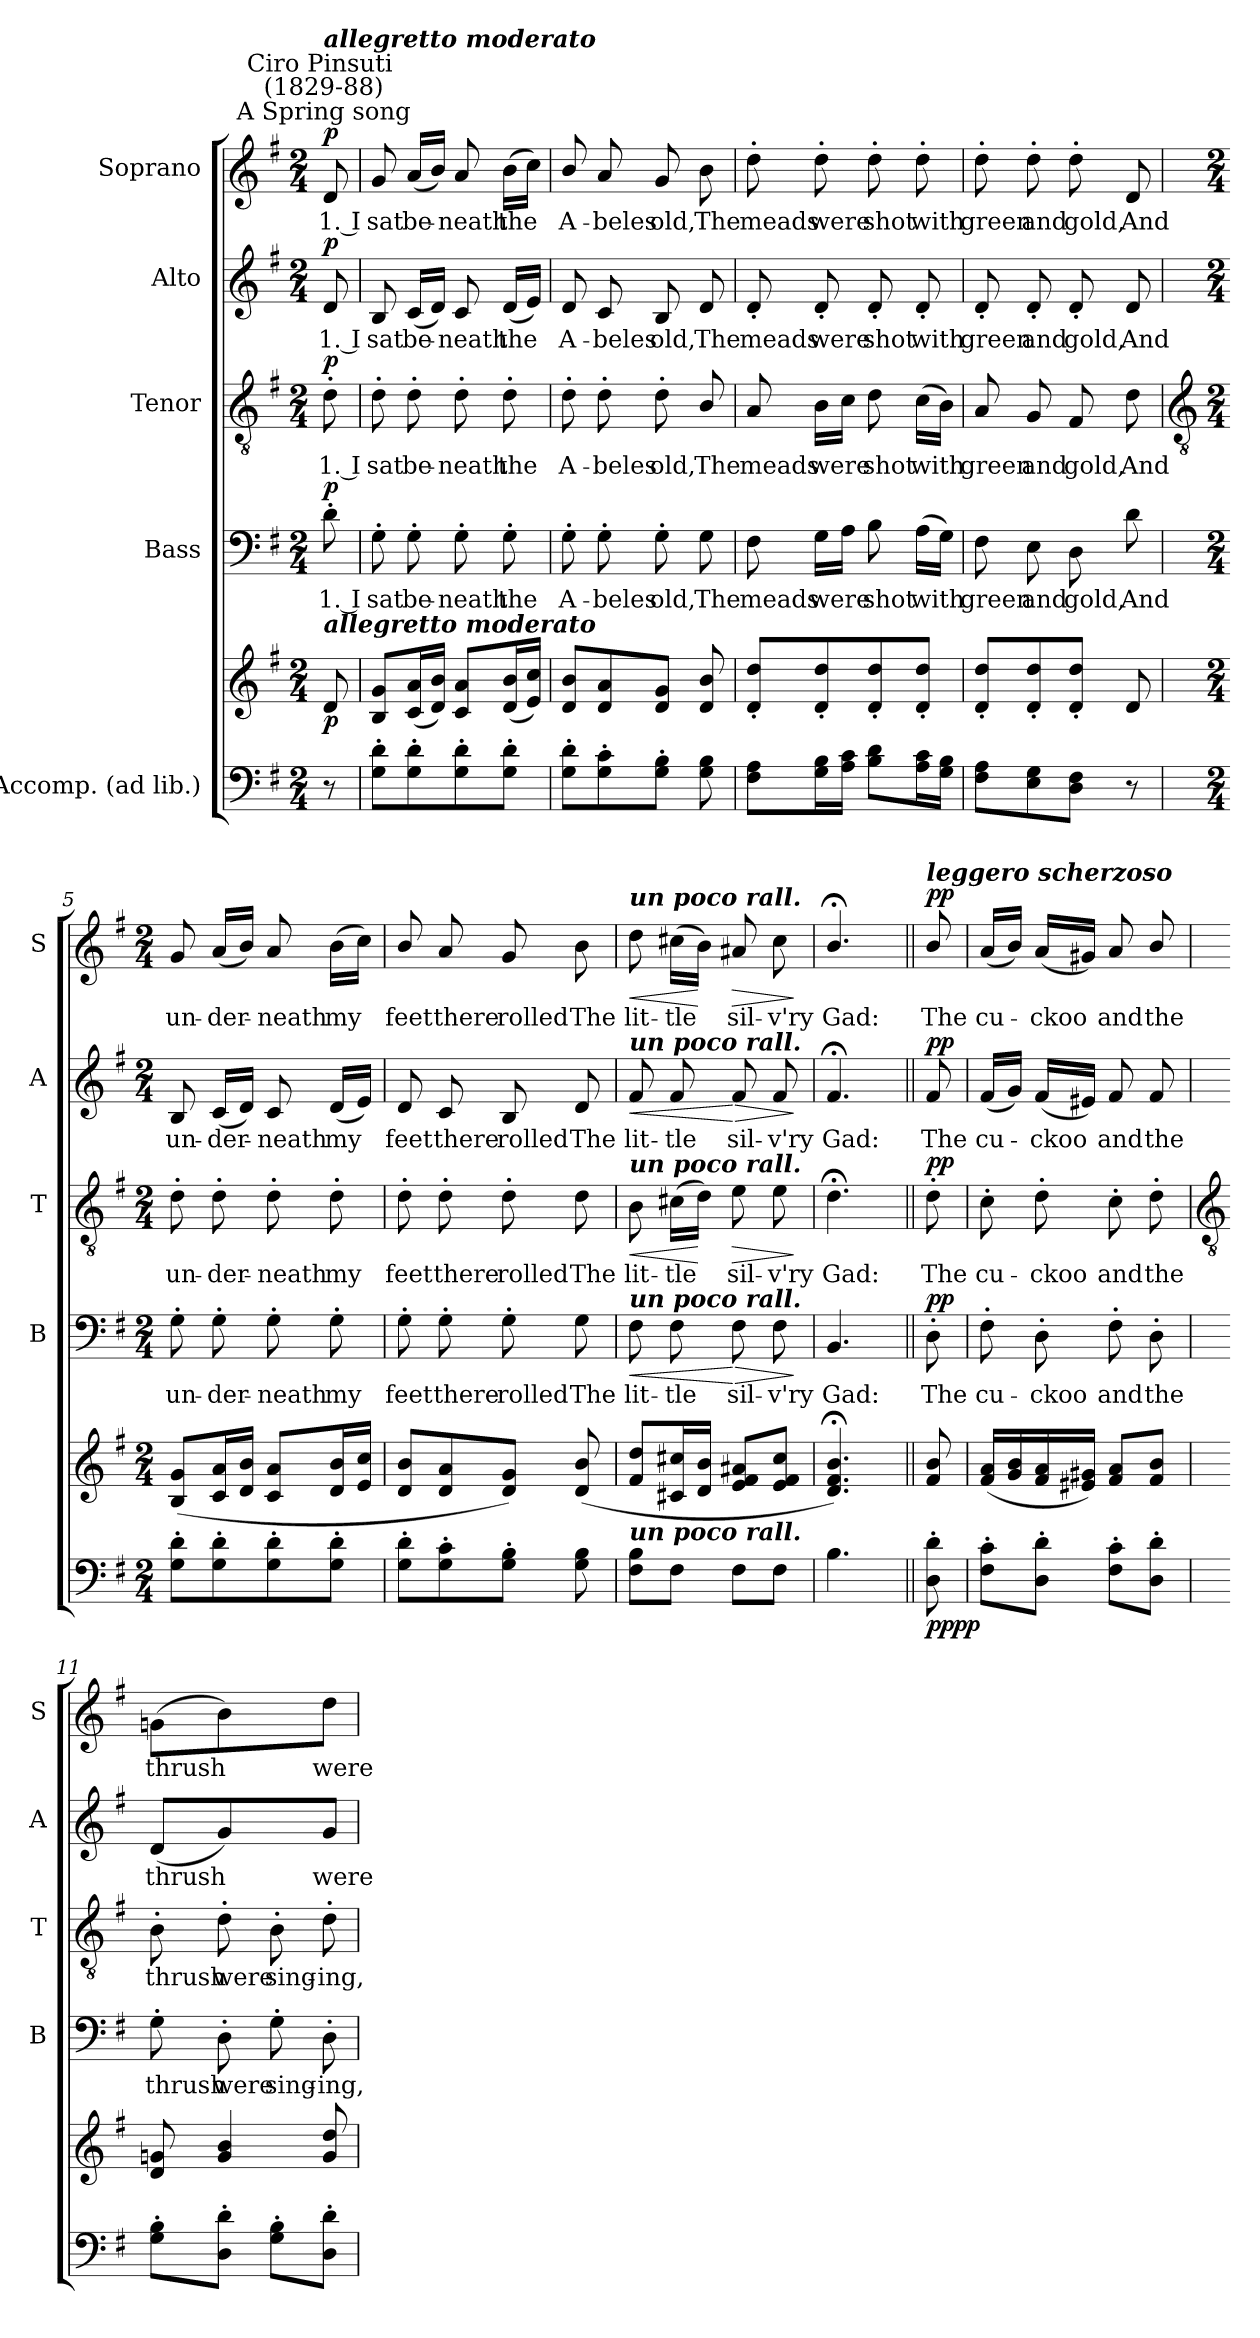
**kern	**kern	**dynam	**kern	**text	**dynam	**kern	**text	**dynam	**kern	**text	**dynam	**kern	**text	**dynam
*part5	*part5	*part5	*part4	*part4	*part4	*part3	*part3	*part3	*part2	*part2	*part2	*part1	*part1	*part1
*staff6	*staff5	*staff5/6	*staff4	*staff4	*staff4	*staff3	*staff3	*staff3	*staff2	*staff2	*staff2	*staff1	*staff1	*staff1
*I"Accomp. (ad lib.)	*	*	*I"Bass	*	*	*I"Tenor	*	*	*I"Alto	*	*	*I"Soprano	*	*
*	*	*	*I'B	*	*	*I'T	*	*	*I'A	*	*	*I'S	*	*
*clefF4	*clefG2	*	*clefF4	*	*	*clefGv2	*	*	*clefG2	*	*	*clefG2	*	*
*k[f#]	*k[f#]	*	*k[f#]	*	*	*k[f#]	*	*	*k[f#]	*	*	*k[f#]	*	*
*G:	*G:	*	*G:	*	*	*G:	*	*	*G:	*	*	*G:	*	*
*M2/4	*M2/4	*	*M2/4	*	*	*M2/4	*	*	*M2/4	*	*	*M2/4	*	*
=	=	=	=	=	=	=	=	=	=	=	=	=	=	=
!	!	!	!	!	!	!	!	!	!	!	!	!LO:TX:a:cj:t=A Spring song	!	!
!	!	!	!	!	!	!	!	!	!	!	!	!LO:TX:a:cj:t=Ciro Pinsuti \n(1829-88)	!	!
!	!	!	!	!	!	!	!	!	!	!	!	!LO:TX:a:Bi:t=allegretto moderato	!	!
!	!LO:TX:a:Bi:t=allegretto moderato	!	!	!	!	!	!	!	!	!	!	!	!	!
!	!	!LO:DY:b	!	!LO:LY:b	!LO:DY:b	!	!LO:LY:b	!LO:DY:b	!	!LO:LY:b	!LO:DY:b	!	!LO:LY:b	!LO:DY:b
8r	8d	p	8d'	1. I	p	8d'	1. I	p	8d	1. I	p	8d	1. I	p
=1	=1	=1	=1	=1	=1	=1	=1	=1	=1	=1	=1	=1	=1	=1
!	!	!	!	!LO:LY:b	!	!	!LO:LY:b	!	!	!LO:LY:b	!	!	!LO:LY:b	!
8G' 8d'L	8B 8gL	.	8G'	sat	.	8d'	sat	.	8B	sat	.	8g	sat	.
!	!	!	!	!LO:LY:b	!	!	!LO:LY:b	!	!	!LO:LY:b	!	!	!LO:LY:b	!
8G' 8d'	(<16c 16aL	.	8G'	be-	.	8d'	be-	.	(<16cLL	be-	.	(<16aLL	be-	.
.	16d 16bJJ)	.	.	.	.	.	.	.	16dJJ)	.	.	16bJJ)	.	.
!	!	!	!	!LO:LY:b	!	!	!LO:LY:b	!	!	!LO:LY:b	!	!	!LO:LY:b	!
8G' 8d'	8c 8aL	.	8G'	-neath	.	8d'	-neath	.	8c	neath	.	8a	neath	.
!	!	!	!	!LO:LY:b	!	!	!LO:LY:b	!	!	!LO:LY:b	!	!	!LO:LY:b	!
8G' 8d'J	(<16d 16bL	.	8G'	the	.	8d'	the	.	(<16dLL	the	.	(>16bLL	the	.
.	16e 16ccJJ)	.	.	.	.	.	.	.	16eJJ)	.	.	16ccJJ)	.	.
=2	=2	=2	=2	=2	=2	=2	=2	=2	=2	=2	=2	=2	=2	=2
!	!	!	!	!LO:LY:b	!	!	!LO:LY:b	!	!	!LO:LY:b	!	!	!LO:LY:b	!
8G' 8d'L	8d 8bL	.	8G'	A-	.	8d'	A-	.	8d	A-	.	8b/	A-	.
!	!	!	!	!LO:LY:b	!	!	!LO:LY:b	!	!	!LO:LY:b	!	!	!LO:LY:b	!
8G' 8c'	8d 8a	.	8G'	-beles	.	8d'	-beles	.	8c	-beles	.	8a	-beles	.
!	!	!	!	!LO:LY:b	!	!	!LO:LY:b	!	!	!LO:LY:b	!	!	!LO:LY:b	!
8G' 8B'J	8d 8gJ	.	8G'	old,	.	8d'	old,	.	8B	old,	.	8g	old,	.
!	!	!	!	!LO:LY:b	!	!	!LO:LY:b	!	!	!LO:LY:b	!	!	!LO:LY:b	!
8G 8B	8d 8b	.	8G	The	.	8B/	The	.	8d	The	.	8b	The	.
=3	=3	=3	=3	=3	=3	=3	=3	=3	=3	=3	=3	=3	=3	=3
!	!	!	!	!LO:LY:b	!	!	!LO:LY:b	!	!	!LO:LY:b	!	!	!LO:LY:b	!
8F# 8AL	8d' 8dd'L	.	8F#	meads	.	8A	meads	.	8d'	meads	.	8dd'	meads	.
!	!	!	!	!LO:LY:b	!	!	!LO:LY:b	!	!	!LO:LY:b	!	!	!LO:LY:b	!
16G 16BL	8d' 8dd'	.	16GLL	were	.	16BLL	were	.	8d'	were	.	8dd'	were	.
16A 16cJJ	.	.	16AJJ	.	.	16cJJ	.	.	.	.	.	.	.	.
!	!	!	!	!LO:LY:b	!	!	!LO:LY:b	!	!	!LO:LY:b	!	!	!LO:LY:b	!
8B 8dL	8d' 8dd'	.	8B	shot	.	8d	shot	.	8d'	shot	.	8dd'	shot	.
!	!	!	!	!LO:LY:b	!	!	!LO:LY:b	!	!	!LO:LY:b	!	!	!LO:LY:b	!
16A 16cL	8d' 8dd'J	.	(>16ALL	with	.	(>16cLL	with	.	8d'	with	.	8dd'	with	.
16G 16BJJ	.	.	16GJJ)	.	.	16BJJ)	.	.	.	.	.	.	.	.
=4	=4	=4	=4	=4	=4	=4	=4	=4	=4	=4	=4	=4	=4	=4
!	!	!	!	!LO:LY:b	!	!	!LO:LY:b	!	!	!LO:LY:b	!	!	!LO:LY:b	!
8F# 8AL	8d' 8dd'L	.	8F#\	green	.	8A	green	.	8d'	green	.	8dd'	green	.
!	!	!	!	!LO:LY:b	!	!	!LO:LY:b	!	!	!LO:LY:b	!	!	!LO:LY:b	!
8E 8G	8d' 8dd'	.	8E	and	.	8G	and	.	8d'	and	.	8dd'	and	.
!	!	!	!	!LO:LY:b	!	!	!LO:LY:b	!	!	!LO:LY:b	!	!	!LO:LY:b	!
8D 8F#J	8d' 8dd'J	.	8D	gold,	.	8F#	gold,	.	8d'	gold,	.	8dd'	gold,	.
!	!	!	!	!LO:LY:b	!	!	!LO:LY:b	!	!	!LO:LY:b	!	!	!LO:LY:b	!
8r	8d	.	8d	And	.	8d	And	.	8d	And	.	8d	And	.
!!LO:LB:g=z
=5	=5	=5	=5	=5	=5	=5	=5	=5	=5	=5	=5	=5	=5	=5
*	*	*	*	*	*	*clefGv2	*	*	*	*	*	*	*	*
*M2/4	*M2/4	*	*M2/4	*	*	*M2/4	*	*	*M2/4	*	*	*M2/4	*	*
!	!	!	!	!LO:LY:b	!	!	!LO:LY:b	!	!	!LO:LY:b	!	!	!LO:LY:b	!
8G' 8d'L	(<8B 8gL	.	8G'	un-	.	8d'	un-	.	8B	un-	.	8g	un-	.
!	!	!	!	!LO:LY:b	!	!	!LO:LY:b	!	!	!LO:LY:b	!	!	!LO:LY:b	!
8G' 8d'	16c 16aL	.	8G'	-der-	.	8d'	-der-	.	(<16cLL	-der-	.	(<16aLL	-der-	.
.	16d 16bJJ	.	.	.	.	.	.	.	16dJJ)	.	.	16bJJ)	.	.
!	!	!	!	!LO:LY:b	!	!	!LO:LY:b	!	!	!LO:LY:b	!	!	!LO:LY:b	!
8G' 8d'	8c 8aL	.	8G'	-neath	.	8d'	-neath	.	8c	neath	.	8a	neath	.
!	!	!	!	!LO:LY:b	!	!	!LO:LY:b	!	!	!LO:LY:b	!	!	!LO:LY:b	!
8G' 8d'J	16d 16bL	.	8G'	my	.	8d'	my	.	(<16dLL	my	.	(>16bLL	my	.
.	16e 16ccJJ	.	.	.	.	.	.	.	16eJJ)	.	.	16ccJJ)	.	.
=6	=6	=6	=6	=6	=6	=6	=6	=6	=6	=6	=6	=6	=6	=6
!	!	!	!	!LO:LY:b	!	!	!LO:LY:b	!	!	!LO:LY:b	!	!	!LO:LY:b	!
8G' 8d'L	8d 8bL	.	8G'	feet	.	8d'	feet	.	8d	feet	.	8b/	feet	.
!	!	!	!	!LO:LY:b	!	!	!LO:LY:b	!	!	!LO:LY:b	!	!	!LO:LY:b	!
8G' 8c'	8d 8a	.	8G'	there	.	8d'	there	.	8c	there	.	8a	there	.
!	!	!	!	!LO:LY:b	!	!	!LO:LY:b	!	!	!LO:LY:b	!	!	!LO:LY:b	!
8G' 8B'J	8d 8gJ)	.	8G'	rolled	.	8d'	rolled	.	8B	rolled	.	8g	rolled	.
!	!	!	!	!LO:LY:b	!	!	!LO:LY:b	!	!	!LO:LY:b	!	!	!LO:LY:b	!
8G 8B	(<8d 8b	.	8G	The	.	8d\	The	.	8d	The	.	8b	The	.
=7	=7	=7	=7	=7	=7	=7	=7	=7	=7	=7	=7	=7	=7	=7
!	!	!	!	!	!	!	!	!	!	!	!	!LO:TX:a:Bi:t=un poco rall.	!	!
!	!	!	!	!	!	!	!	!	!LO:TX:a:Bi:t=un poco rall.	!	!	!	!	!
!	!	!	!	!	!	!LO:TX:a:Bi:t=un poco rall.	!	!	!	!	!	!	!	!
!	!	!	!LO:TX:a:Bi:t=un poco rall.	!	!	!	!	!	!	!	!	!	!	!
!LO:TX:a:Bi:t=un poco rall.	!	!	!	!	!	!	!	!	!	!	!	!	!	!
!	!	!	!	!LO:LY:b	!LO:HP:b	!	!LO:LY:b	!LO:HP:b	!	!LO:LY:b	!LO:HP:b	!	!LO:LY:b	!LO:HP:b
8F# 8BL	8f# 8ddL	.	8F#	lit-	<	8B	lit-	<	8f#	lit-	<	8dd	lit-	<
!	!	!	!	!LO:LY:b	!	!	!LO:LY:b	!	!	!LO:LY:b	!	!	!LO:LY:b	!
8F#J	16c#X 16cc#XL	.	8F#	-tle	.	(>16c#XLL	-tle	.	8f#	-tle	.	(>16cc#XLL	-tle	.
.	16d 16bJJ	.	.	.	.	16dJJ)	.	[	.	.	.	16bJJ)	.	[
!	!	!	!	!LO:LY:b	!LO:HP:n=1:b	!	!LO:LY:b	!LO:HP:b	!	!LO:LY:b	!LO:HP:n=1:b	!	!LO:LY:b	!LO:HP:b
8F#L	8e 8f# 8a#XL	.	8F#	sil-	[ >	8e	sil-	>	8f#	sil-	[ >	8a#X	sil-	>
!	!	!	!	!LO:LY:b	!	!	!LO:LY:b	!	!	!LO:LY:b	!	!	!LO:LY:b	!
8F#J	8e 8f# 8cc#J	.	8F#	-v'ry	.	8e	-v'ry	.	8f#	-v'ry	.	8cc#	-v'ry	.
.	.	.	.	.	]	.	.	]	.	.	]	.	.	]
=8	=8	=8	=8	=8	=8	=8	=8	=8	=8	=8	=8	=8	=8	=8
!	!	!	!	!LO:LY:b	!	!	!LO:LY:b	!	!	!LO:LY:b	!	!	!LO:LY:b	!
4.B	4.d/;< 4.f#/;< 4.b/;<)	.	4.BB	Gad:	.	4.d;<	Gad:	.	4.f#;<	Gad:	.	4.b;</	Gad:	.
=9||	=9||	=9||	=9||	=9||	=9||	=9||	=9||	=9||	=9||	=9||	=9||	=9||	=9||	=9||
!	!	!	!	!	!	!	!	!	!	!	!	!LO:TX:a:Bi:t=leggero scherzoso	!	!
!	!	!LO:DY:b=2	!	!LO:LY:b	!	!	!LO:LY:b	!	!	!LO:LY:b	!	!	!LO:LY:b	!
!	!	!LO:DY:n=1:b	!	!	!LO:DY:b	!	!	!LO:DY:b	!	!	!LO:DY:b	!	!	!LO:DY:b
8D' 8d'	8f#/ 8b/	pp pp	8D'	The	pp	8d'	The	pp	8f#	The	pp	8b/	The	pp
=10	=10	=10	=10	=10	=10	=10	=10	=10	=10	=10	=10	=10	=10	=10
!	!	!	!	!LO:LY:b	!	!	!LO:LY:b	!	!	!LO:LY:b	!	!	!LO:LY:b	!
8F#' 8c'L	(<16f# 16aLL	.	8F#'	cu-	.	8c'	cu-	.	(<16f#LL	cu-	.	(<16aLL	cu-	.
.	16g 16b	.	.	.	.	.	.	.	16gJJ)	.	.	16bJJ)	.	.
!	!	!	!	!LO:LY:b	!	!	!LO:LY:b	!	!	!LO:LY:b	!	!	!LO:LY:b	!
8D' 8d'J	16f# 16a	.	8D'	-ckoo	.	8d'	-ckoo	.	(<16f#LL	ckoo	.	(<16aLL	ckoo	.
.	16e#X 16g#XJJ)	.	.	.	.	.	.	.	16e#XJJ)	.	.	16g#XJJ)	.	.
!	!	!	!	!LO:LY:b	!	!	!LO:LY:b	!	!	!LO:LY:b	!	!	!LO:LY:b	!
8F#' 8c'L	8f# 8aL	.	8F#'	and	.	8c'	and	.	8f#	and	.	8a	and	.
!	!	!	!	!LO:LY:b	!	!	!LO:LY:b	!	!	!LO:LY:b	!	!	!LO:LY:b	!
8D' 8d'J	8f# 8bJ	.	8D'	the	.	8d'	the	.	8f#	the	.	8b/	the	.
!!LO:LB:g=z
=11	=11	=11	=11	=11	=11	=11	=11	=11	=11	=11	=11	=11	=11	=11
*	*	*	*	*	*	*clefGv2	*	*	*	*	*	*	*	*
*	*^	*	*	*	*	*	*	*	*	*	*	*	*	*
!	!	!LO:N:vis=1	!	!	!LO:LY:b	!	!	!LO:LY:b	!	!	!LO:LY:b	!	!	!LO:LY:b	!
8G' 8B'L	8d/ 8gn/	2ryy	.	8G'	thrush	.	8B'	thrush	.	(<8dL	thrush	.	(<8gnL	thrush	.
!	!	!	!	!	!LO:LY:b	!	!	!LO:LY:b	!	!	!	!	!	!	!
8D' 8d'J	4g/ 4b/	.	.	8D'	were	.	8d'	were	.	4g)	.	.	4b)	.	.
!	!	!	!	!	!LO:LY:b	!	!	!LO:LY:b	!	!	!	!	!	!	!
8G' 8B'L	.	.	.	8G'	sing-	.	8B'	sing-	.	.	.	.	.	.	.
!	!	!	!	!	!LO:LY:b	!	!	!LO:LY:b	!	!	!LO:LY:b	!	!	!LO:LY:b	!
8D' 8d'J	8g/ 8dd/	.	.	8D'	-ing,	.	8d'	-ing,	.	8gJ	were	.	8ddJ	were	.
*	*v	*v	*	*	*	*	*	*	*	*	*	*	*	*	*
=	=	=	=	=	=	=	=	=	=	=	=	=	=	=
*-	*-	*-	*-	*-	*-	*-	*-	*-	*-	*-	*-	*-	*-	*-
